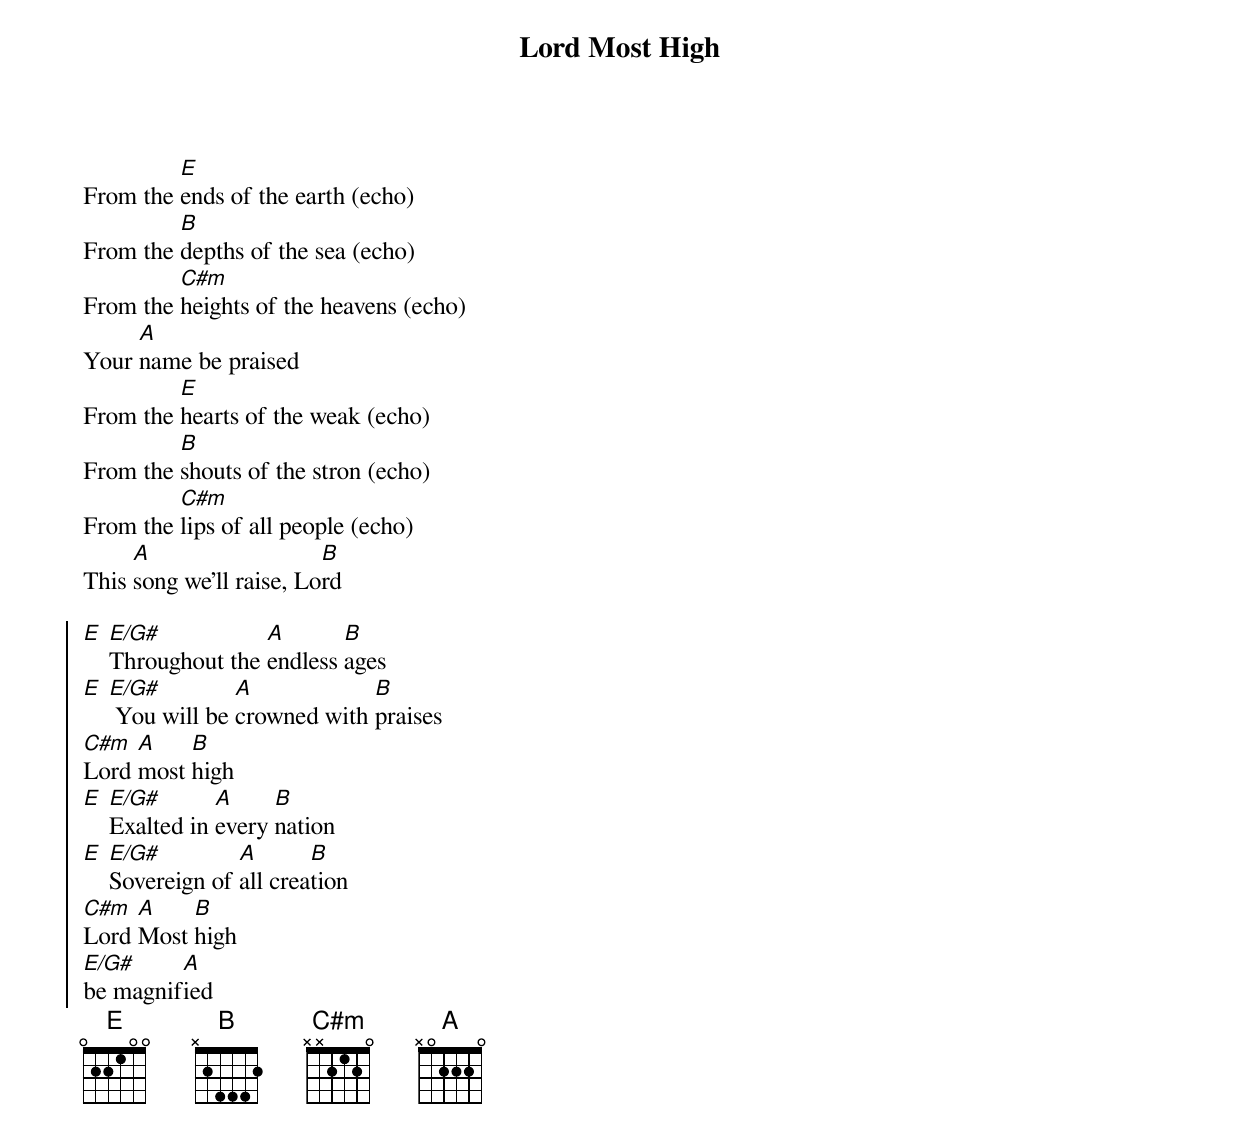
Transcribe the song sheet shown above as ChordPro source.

{title: Lord Most High}
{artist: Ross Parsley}
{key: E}

{start_of_verse}
From the [E]ends of the earth (echo)
From the [B]depths of the sea (echo)
From the [C#m]heights of the heavens (echo)
Your [A]name be praised
From the [E]hearts of the weak (echo)
From the [B]shouts of the stron (echo)
From the [C#m]lips of all people (echo)
This [A]song we'll raise, Lo[B]rd
{end_of_verse}

{start_of_chorus}
[E] [E/G#]Throughout the [A]endless [B]ages
[E] [E/G#] You will be [A]crowned with [B]praises
[C#m]Lord [A]most [B]high
[E] [E/G#]Exalted in [A]every [B]nation
[E] [E/G#]Sovereign of [A]all crea[B]tion
[C#m]Lord [A]Most [B]high
[E/G#]be magnif[A]ied
{end_of_chorus}
